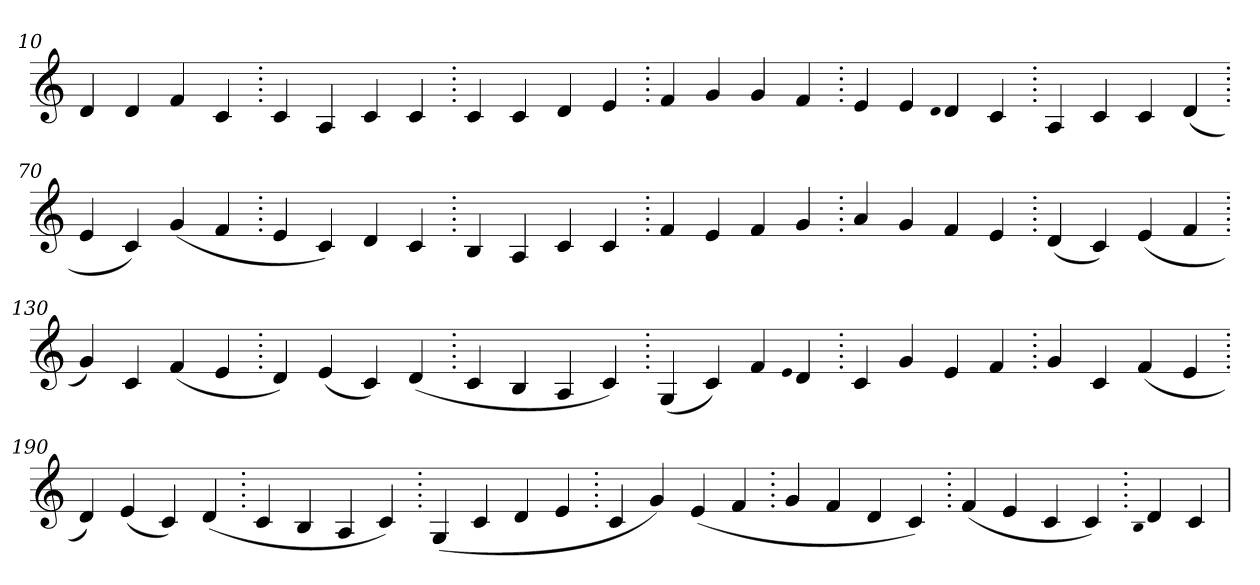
**kern
*part1
*staff1
*clefG2
=10.
4d
4d
4f
4c
=20.
4c
4A
4c
4c
=30.
4c
4c
4d
4e
=40.
4f
4g
4g
4f
=50.
4e
4e
qqd
4d
4c
=60.
4A
4c
4c
(>4d
=70.
4e
4c)
(>4g
4f
=80.
4e
4c)
4d
4c
=90.
4B
4A
4c
4c
=100.
4f
4e
4f
4g
=110.
4a
4g
4f
4e
=120.
(>4d
4c)
(>4e
4f
=130.
4g)
4c
(>4f
4e
=140.
4d)
(>4e
4c)
(>4d
=150.
4c
4B
4A
4c)
=160.
(>4G
4c)
(>4f
qqe
4d
=170.
4c
4g
4e
4f
=180.
4g
4c
(>4f
4e
=190.
4d)
(>4e
4c)
(>4d
=200.
4c
4B
4A
4c)
=210.
(>4G
4c
4d
4e
=220.
4c
4g)
(>4e
4f
=230.
4g
4f
4d
4c)
=240.
(>4f
4e
4c
4c)
=250.
qqB
4d
4c
=
*-
